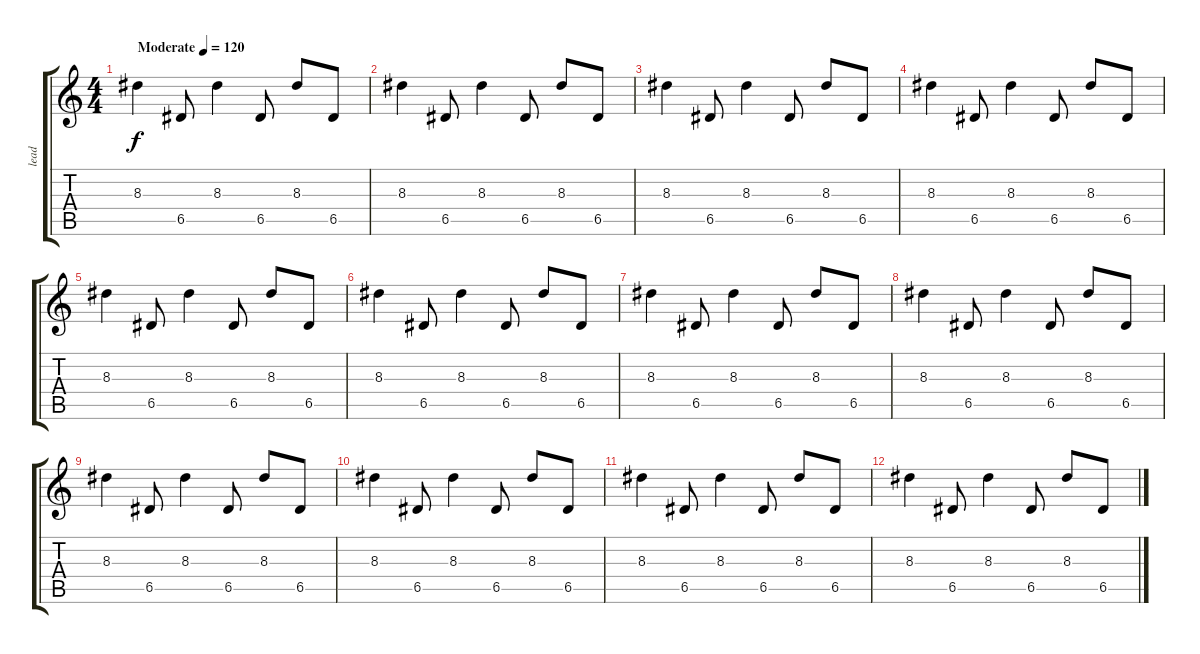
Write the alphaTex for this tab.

\track ("lead" "lead") {instrument distortionguitar}
\staff {score tabs}
\tuning (E4 B3 G3 D3 A2 D2) {hide}
\ts (4 4)
\tempo (120 "Moderate")
\clef g2
\ks c
8.3.4{dy f instrument distortionguitar} 6.5.8 8.3.4 6.5.8 8.3.8 6.5.8 |
8.3.4 6.5.8 8.3.4 6.5.8 8.3.8 6.5.8 |
8.3.4 6.5.8 8.3.4 6.5.8 8.3.8 6.5.8 |
8.3.4 6.5.8 8.3.4 6.5.8 8.3.8 6.5.8 |
8.3.4 6.5.8 8.3.4 6.5.8 8.3.8 6.5.8 |
8.3.4 6.5.8 8.3.4 6.5.8 8.3.8 6.5.8 |
8.3.4 6.5.8 8.3.4 6.5.8 8.3.8 6.5.8 |
8.3.4 6.5.8 8.3.4 6.5.8 8.3.8 6.5.8 |
8.3.4 6.5.8 8.3.4 6.5.8 8.3.8 6.5.8 |
8.3.4 6.5.8 8.3.4 6.5.8 8.3.8 6.5.8 |
8.3.4 6.5.8 8.3.4 6.5.8 8.3.8 6.5.8 |
8.3.4 6.5.8 8.3.4 6.5.8 8.3.8 6.5.8
